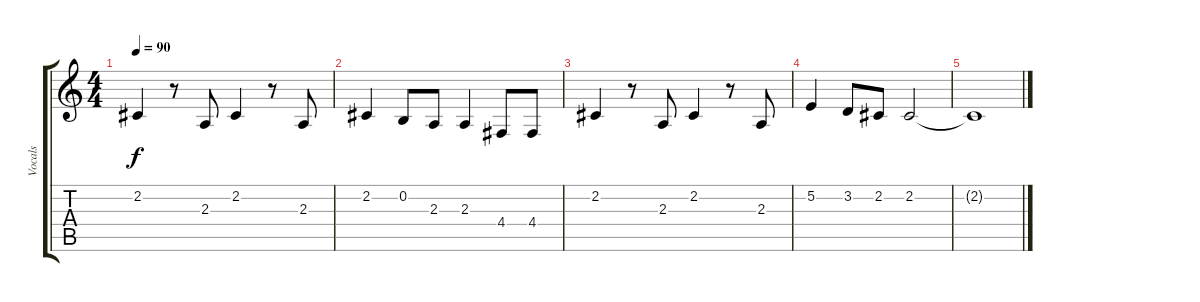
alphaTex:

\track ("Vocals" "Vocals") {instrument lead8bassandlead}
\staff {score tabs}
\tuning (E4 B3 G3 D3 A2 E2) {hide}
\ts (4 4)
\tempo 90
\clef g2
\ks c
2.2.4{dy f} r.8 2.3.8 2.2.4 r.8 2.3.8 |
2.2.4 0.2.8 2.3.8 2.3.4 4.4.8 4.4.8 |
2.2.4 r.8 2.3.8 2.2.4 r.8 2.3.8 |
5.2.4 3.2.8 2.2.8 2.2.2 |
2.2{t}.1
